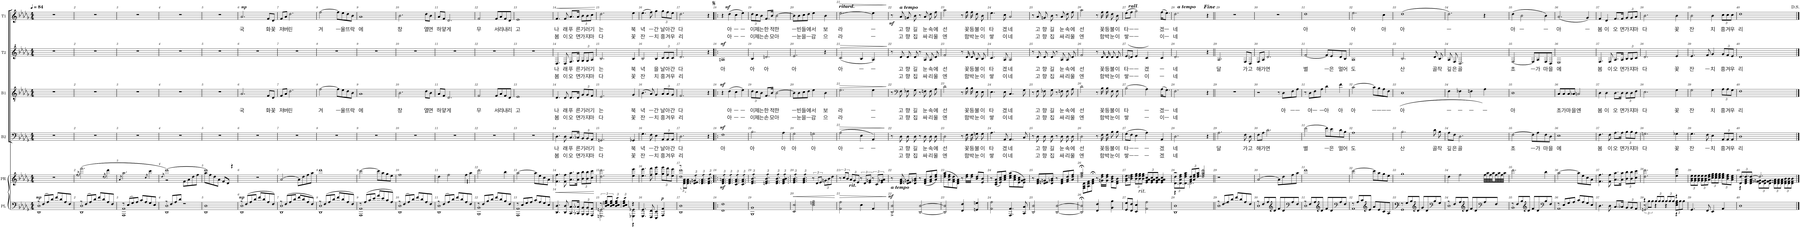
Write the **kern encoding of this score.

**kern	**dynam	**kern	**dynam	**kern	**text	**text	**dynam	**kern	**text	**text	**dynam	**kern	**text	**text	**dynam	**kern	**text	**text	**dynam
*part6	*part6	*part5	*part5	*part4	*part4	*part4	*part4	*part3	*part3	*part3	*part3	*part2	*part2	*part2	*part2	*part1	*part1	*part1	*part1
*staff6	*staff6	*staff5	*staff5	*staff4	*staff4	*staff4	*staff4	*staff3	*staff3	*staff3	*staff3	*staff2	*staff2	*staff2	*staff2	*staff1	*staff1	*staff1	*staff1
*I"PL	*	*I"PR	*	*I"B2	*	*	*	*I"B1	*	*	*	*I"T2	*	*	*	*I"T1	*	*	*
*I'PL	*	*I'PR	*	*I'B2	*	*	*	*I'B1	*	*	*	*I'T2	*	*	*	*I'T1	*	*	*
*clefF4	*	*clefG2	*	*clefF4	*	*	*	*clefGv2	*	*	*	*clefG^2	*	*	*	*clefG2	*	*	*
*k[b-e-a-d-g-]	*	*k[b-e-a-d-g-]	*	*k[b-e-a-d-g-]	*	*	*	*k[b-e-a-d-g-]	*	*	*	*k[b-e-a-d-g-]	*	*	*	*k[b-e-a-d-g-]	*	*	*
*M4/4	*	*M4/4	*	*M4/4	*	*	*	*M4/4	*	*	*	*M4/4	*	*	*	*M4/4	*	*	*
*MM84	*	*MM84	*	*MM84	*	*	*	*MM84	*	*	*	*MM84	*	*	*	*MM84	*	*	*
=1	=1	=1	=1	=1	=1	=1	=1	=1	=1	=1	=1	=1	=1	=1	=1	=1	=1	=1	=1
*^	*	*	*	*	*	*	*	*	*	*	*	*	*	*	*	*	*	*	*
!	!	!LO:DY:a	!	!	!	!	!	!	!	!	!	!	!	!	!	!	!	!	!	!
8r	1DD- 1D-	mp	1r	.	1r	.	.	.	1r	.	.	.	1r	.	.	.	1r	.	.	.
(8F/L	.	.	.	.	.	.	.	.	.	.	.	.	.	.	.	.	.	.	.	.
8A-/)	.	.	.	.	.	.	.	.	.	.	.	.	.	.	.	.	.	.	.	.
8d-/J	.	.	.	.	.	.	.	.	.	.	.	.	.	.	.	.	.	.	.	.
8f/L	.	.	.	.	.	.	.	.	.	.	.	.	.	.	.	.	.	.	.	.
8d-/	.	.	.	.	.	.	.	.	.	.	.	.	.	.	.	.	.	.	.	.
8A-/	.	.	.	.	.	.	.	.	.	.	.	.	.	.	.	.	.	.	.	.
8F/J	.	.	.	.	.	.	.	.	.	.	.	.	.	.	.	.	.	.	.	.
=2	=2	=2	=2	=2	=2	=2	=2	=2	=2	=2	=2	=2	=2	=2	=2	=2	=2	=2	=2	=2
.	.	.	(8qff/	.	.	.	.	.	.	.	.	.	.	.	.	.	.	.	.	.
8r	1DD- 1D-	.	(2.fff\)	.	1r	.	.	.	1r	.	.	.	1r	.	.	.	1r	.	.	.
(8F/L	.	.	.	.	.	.	.	.	.	.	.	.	.	.	.	.	.	.	.	.
8A-/)	.	.	.	.	.	.	.	.	.	.	.	.	.	.	.	.	.	.	.	.
8d-/J	.	.	.	.	.	.	.	.	.	.	.	.	.	.	.	.	.	.	.	.
8f/L	.	.	.	.	.	.	.	.	.	.	.	.	.	.	.	.	.	.	.	.
8d-/	.	.	.	.	.	.	.	.	.	.	.	.	.	.	.	.	.	.	.	.
.	.	.	(8qdd-/	.	.	.	.	.	.	.	.	.	.	.	.	.	.	.	.	.
8A-/	.	.	4ddd-\)	.	.	.	.	.	.	.	.	.	.	.	.	.	.	.	.	.
8F/J	.	.	.	.	.	.	.	.	.	.	.	.	.	.	.	.	.	.	.	.
=3	=3	=3	=3	=3	=3	=3	=3	=3	=3	=3	=3	=3	=3	=3	=3	=3	=3	=3	=3	=3
.	.	.	8qa-/	.	.	.	.	.	.	.	.	.	.	.	.	.	.	.	.	.
8r	1AAA- 1AA-	.	2.aa-\	.	1r	.	.	.	1r	.	.	.	1r	.	.	.	1r	.	.	.
(8E-/L	.	.	.	.	.	.	.	.	.	.	.	.	.	.	.	.	.	.	.	.
8G-/)	.	.	.	.	.	.	.	.	.	.	.	.	.	.	.	.	.	.	.	.
8A-/J	.	.	.	.	.	.	.	.	.	.	.	.	.	.	.	.	.	.	.	.
8c/L	.	.	.	.	.	.	.	.	.	.	.	.	.	.	.	.	.	.	.	.
8A-/	.	.	.	.	.	.	.	.	.	.	.	.	.	.	.	.	.	.	.	.
.	.	.	8qcc/	.	.	.	.	.	.	.	.	.	.	.	.	.	.	.	.	.
8G-/	.	.	4ccc\	.	.	.	.	.	.	.	.	.	.	.	.	.	.	.	.	.
8E-/J	.	.	.	.	.	.	.	.	.	.	.	.	.	.	.	.	.	.	.	.
=4	=4	=4	=4	=4	=4	=4	=4	=4	=4	=4	=4	=4	=4	=4	=4	=4	=4	=4	=4	=4
.	.	.	8qdd-/	.	.	.	.	.	.	.	.	.	.	.	.	.	.	.	.	.
*	*	*	*^	*	*	*	*	*	*	*	*	*	*	*	*	*	*	*	*	*
8r	1DD- 1D-	.	[>1ddd-)	2r	.	1r	.	.	.	1r	.	.	.	1r	.	.	.	1r	.	.	.
8F/L	.	.	.	.	.	.	.	.	.	.	.	.	.	.	.	.	.	.	.	.	.
8A-/	.	.	.	.	.	.	.	.	.	.	.	.	.	.	.	.	.	.	.	.	.
8d-/J	.	.	.	.	.	.	.	.	.	.	.	.	.	.	.	.	.	.	.	.	.
2r	.	.	.	8f\L	.	.	.	.	.	.	.	.	.	.	.	.	.	.	.	.	.
.	.	.	.	8a-\	.	.	.	.	.	.	.	.	.	.	.	.	.	.	.	.	.
.	.	.	.	8dd-\	.	.	.	.	.	.	.	.	.	.	.	.	.	.	.	.	.
.	.	.	.	8ff\J	.	.	.	.	.	.	.	.	.	.	.	.	.	.	.	.	.
*v	*v	*	*	*	*	*	*	*	*	*	*	*	*	*	*	*	*	*	*	*	*
=5	=5	=5	=5	=5	=5	=5	=5	=5	=5	=5	=5	=5	=5	=5	=5	=5	=5	=5	=5	=5
1DD- 1D-	.	8aa-\L	1ddd-]	.	1r	.	.	.	1r	.	.	.	1r	.	.	.	1r	.	.	.
.	.	8ff\	.	.	.	.	.	.	.	.	.	.	.	.	.	.	.	.	.	.
.	.	8dd-\	.	.	.	.	.	.	.	.	.	.	.	.	.	.	.	.	.	.
.	.	8a-\J	.	.	.	.	.	.	.	.	.	.	.	.	.	.	.	.	.	.
.	.	8f/L	.	.	.	.	.	.	.	.	.	.	.	.	.	.	.	.	.	.
.	.	8d-/J	.	.	.	.	.	.	.	.	.	.	.	.	.	.	.	.	.	.
.	.	4r	.	.	.	.	.	.	.	.	.	.	.	.	.	.	.	.	.	.
*	*	*v	*v	*	*	*	*	*	*	*	*	*	*	*	*	*	*	*	*	*
=6	=6	=6	=6	=6	=6	=6	=6	=6	=6	=6	=6	=6	=6	=6	=6	=6	=6	=6	=6
*^	*	*	*	*	*	*	*	*	*	*	*	*	*	*	*	*	*	*	*
!	!	!LO:DY:a	!	!	!	!	!	!	!	!LO:LY:b	!	!	!	!	!	!	!	!LO:LY:b	!	!LO:DY:a
8r	1DD- 1D-	mp	1r	.	1r	.	.	.	2.A-/	국	.	.	1r	.	.	.	2.a-/	국	.	mp
(8F/L	.	.	.	.	.	.	.	.	.	.	.	.	.	.	.	.	.	.	.	.
8A-/	.	.	.	.	.	.	.	.	.	.	.	.	.	.	.	.	.	.	.	.
8d-/J	.	.	.	.	.	.	.	.	.	.	.	.	.	.	.	.	.	.	.	.
8f/L	.	.	.	.	.	.	.	.	.	.	.	.	.	.	.	.	.	.	.	.
8d-/	.	.	.	.	.	.	.	.	.	.	.	.	.	.	.	.	.	.	.	.
!	!	!	!	!	!	!	!	!	!	!LO:LY:b	!	!	!	!	!	!	!	!LO:LY:b	!	!
8A-/	.	.	.	.	.	.	.	.	8F/L	화	.	.	.	.	.	.	8f/L	화	.	.
!	!	!	!	!	!	!	!	!	!	!LO:LY:b	!	!	!	!	!	!	!	!LO:LY:b	!	!
8F/J)	.	.	.	.	.	.	.	.	8D-/J	꽃	.	.	.	.	.	.	8d-/J	꽃	.	.
=7	=7	=7	=7	=7	=7	=7	=7	=7	=7	=7	=7	=7	=7	=7	=7	=7	=7	=7	=7	=7
!	!	!	!	!	!	!	!	!	!	!LO:LY:b	!	!	!	!	!	!	!	!LO:LY:b	!	!
8r	1DD- 1D-	.	[2a-/	.	1r	.	.	.	8F/L	저	.	.	1r	.	.	.	8f/L	저	.	.
!	!	!	!	!	!	!	!	!	!	!LO:LY:b	!	!	!	!	!	!	!	!LO:LY:b	!	!
(8F/L	.	.	.	.	.	.	.	.	8A-/J	버	.	.	.	.	.	.	8a-/J	버	.	.
!	!	!	!	!	!	!	!	!	!	!LO:LY:b	!	!	!	!	!	!	!	!LO:LY:b	!	!
8A-/	.	.	.	.	.	.	.	.	2.d-\	린	.	.	.	.	.	.	2.dd-\	린	.	.
8d-/J	.	.	.	.	.	.	.	.	.	.	.	.	.	.	.	.	.	.	.	.
8f/L	.	.	8a-\L]	.	.	.	.	.	.	.	.	.	.	.	.	.	.	.	.	.
8d-/	.	.	8dd-\	.	.	.	.	.	.	.	.	.	.	.	.	.	.	.	.	.
8A-/	.	.	8ff\	.	.	.	.	.	.	.	.	.	.	.	.	.	.	.	.	.
8F/J)	.	.	8aa-\J	.	.	.	.	.	.	.	.	.	.	.	.	.	.	.	.	.
=8	=8	=8	=8	=8	=8	=8	=8	=8	=8	=8	=8	=8	=8	=8	=8	=8	=8	=8	=8	=8
!	!	!	!	!	!	!	!	!	!	!LO:LY:b	!	!	!	!	!	!	!	!LO:LY:b	!	!
8r	1DD- 1D-	.	1ddd-	.	1r	.	.	.	[2f\	겨	.	.	1r	.	.	.	[2ff\	겨	.	.
(8F/L	.	.	.	.	.	.	.	.	.	.	.	.	.	.	.	.	.	.	.	.
8A-/	.	.	.	.	.	.	.	.	.	.	.	.	.	.	.	.	.	.	.	.
8d-/J	.	.	.	.	.	.	.	.	.	.	.	.	.	.	.	.	.	.	.	.
!	!	!	!	!	!	!	!	!	!	!LO:LY:b	!	!	!	!	!	!	!	!LO:LY:b	!	!
8f/L	.	.	.	.	.	.	.	.	8f\L]	ㅡ	.	.	.	.	.	.	8ff\L]	ㅡ	.	.
!	!	!	!	!	!	!	!	!	!	!LO:LY:b	!	!	!	!	!	!	!	!LO:LY:b	!	!
8d-/	.	.	.	.	.	.	.	.	8e-\	울	.	.	.	.	.	.	8ee-\	울	.	.
!	!	!	!	!	!	!	!	!	!	!LO:LY:b	!	!	!	!	!	!	!	!LO:LY:b	!	!
8A-/	.	.	.	.	.	.	.	.	8d-\	뜨	.	.	.	.	.	.	8dd-\	뜨	.	.
!	!	!	!	!	!	!	!	!	!	!LO:LY:b	!	!	!	!	!	!	!	!LO:LY:b	!	!
8F/J)	.	.	.	.	.	.	.	.	8B-\J	락	.	.	.	.	.	.	8b-\J	락	.	.
=9	=9	=9	=9	=9	=9	=9	=9	=9	=9	=9	=9	=9	=9	=9	=9	=9	=9	=9	=9	=9
!	!	!	!	!	!	!	!	!	!	!LO:LY:b	!	!	!	!	!	!	!	!LO:LY:b	!	!
8r	1AAA- 1AA-	.	[2ccc\	.	1r	.	.	.	1A-	에	.	.	1r	.	.	.	1a-	에	.	.
(8A-/L	.	.	.	.	.	.	.	.	.	.	.	.	.	.	.	.	.	.	.	.
8c/	.	.	.	.	.	.	.	.	.	.	.	.	.	.	.	.	.	.	.	.
8e-/J	.	.	.	.	.	.	.	.	.	.	.	.	.	.	.	.	.	.	.	.
8a-/L	.	.	8ccc\L]	.	.	.	.	.	.	.	.	.	.	.	.	.	.	.	.	.
8e-/	.	.	8aa-\	.	.	.	.	.	.	.	.	.	.	.	.	.	.	.	.	.
8c/	.	.	8gg-\	.	.	.	.	.	.	.	.	.	.	.	.	.	.	.	.	.
8A-/J)	.	.	8ee-\J	.	.	.	.	.	.	.	.	.	.	.	.	.	.	.	.	.
=10	=10	=10	=10	=10	=10	=10	=10	=10	=10	=10	=10	=10	=10	=10	=10	=10	=10	=10	=10	=10
!	!	!	!	!	!	!	!	!	!	!LO:LY:b	!	!	!	!	!	!	!	!LO:LY:b	!	!
8r	1DD- 1D-	.	1ff	.	1r	.	.	.	2.B-\	창	.	.	1r	.	.	.	2.b-\	창	.	.
(8F/L	.	.	.	.	.	.	.	.	.	.	.	.	.	.	.	.	.	.	.	.
8A-/)	.	.	.	.	.	.	.	.	.	.	.	.	.	.	.	.	.	.	.	.
8d-/J	.	.	.	.	.	.	.	.	.	.	.	.	.	.	.	.	.	.	.	.
8f/L	.	.	.	.	.	.	.	.	.	.	.	.	.	.	.	.	.	.	.	.
8d-/	.	.	.	.	.	.	.	.	.	.	.	.	.	.	.	.	.	.	.	.
!	!	!	!	!	!	!	!	!	!	!LO:LY:b	!	!	!	!	!	!	!	!LO:LY:b	!	!
8A-/	.	.	.	.	.	.	.	.	8d-\L	열	.	.	.	.	.	.	8dd-\L	열	.	.
!	!	!	!	!	!	!	!	!	!	!LO:LY:b	!	!	!	!	!	!	!	!LO:LY:b	!	!
8F/J	.	.	.	.	.	.	.	.	8B-\J	면	.	.	.	.	.	.	8b-\J	면	.	.
=11	=11	=11	=11	=11	=11	=11	=11	=11	=11	=11	=11	=11	=11	=11	=11	=11	=11	=11	=11	=11
!	!	!	!	!	!	!	!	!	!	!LO:LY:b	!	!	!	!	!	!	!	!LO:LY:b	!	!
8r	1DD- 1D-	.	4dd-\	.	1r	.	.	.	8A-/L	하	.	.	1r	.	.	.	8a-/L	하	.	.
!	!	!	!	!	!	!	!	!	!	!LO:LY:b	!	!	!	!	!	!	!	!LO:LY:b	!	!
(8F/L	.	.	.	.	.	.	.	.	8F/J	얗	.	.	.	.	.	.	8f/J	얗	.	.
!	!	!	!	!	!	!	!	!	!	!LO:LY:b	!	!	!	!	!	!	!	!LO:LY:b	!	!
8A-/)	.	.	2ff\	.	.	.	.	.	2.D-/	게	.	.	.	.	.	.	2.d-/	게	.	.
8d-/J	.	.	.	.	.	.	.	.	.	.	.	.	.	.	.	.	.	.	.	.
8f/L	.	.	.	.	.	.	.	.	.	.	.	.	.	.	.	.	.	.	.	.
8d-/	.	.	.	.	.	.	.	.	.	.	.	.	.	.	.	.	.	.	.	.
*	*	*	*tremolo	*	*	*	*	*	*	*	*	*	*	*	*	*	*	*	*	*
8A-/	.	.	64ff\LLLL	.	.	.	.	.	.	.	.	.	.	.	.	.	.	.	.	.
.	.	.	64aa-\	.	.	.	.	.	.	.	.	.	.	.	.	.	.	.	.	.
.	.	.	64ff\	.	.	.	.	.	.	.	.	.	.	.	.	.	.	.	.	.
.	.	.	64aa-\	.	.	.	.	.	.	.	.	.	.	.	.	.	.	.	.	.
.	.	.	64ff\	.	.	.	.	.	.	.	.	.	.	.	.	.	.	.	.	.
.	.	.	64aa-\	.	.	.	.	.	.	.	.	.	.	.	.	.	.	.	.	.
.	.	.	64ff\	.	.	.	.	.	.	.	.	.	.	.	.	.	.	.	.	.
.	.	.	64aa-\	.	.	.	.	.	.	.	.	.	.	.	.	.	.	.	.	.
8F/J	.	.	64ff\	.	.	.	.	.	.	.	.	.	.	.	.	.	.	.	.	.
.	.	.	64aa-\	.	.	.	.	.	.	.	.	.	.	.	.	.	.	.	.	.
.	.	.	64ff\	.	.	.	.	.	.	.	.	.	.	.	.	.	.	.	.	.
.	.	.	64aa-\	.	.	.	.	.	.	.	.	.	.	.	.	.	.	.	.	.
.	.	.	64ff\	.	.	.	.	.	.	.	.	.	.	.	.	.	.	.	.	.
.	.	.	64aa-\	.	.	.	.	.	.	.	.	.	.	.	.	.	.	.	.	.
.	.	.	64ff\	.	.	.	.	.	.	.	.	.	.	.	.	.	.	.	.	.
.	.	.	64aa-\JJJJ	.	.	.	.	.	.	.	.	.	.	.	.	.	.	.	.	.
*	*	*	*Xtremolo	*	*	*	*	*	*	*	*	*	*	*	*	*	*	*	*	*
=12	=12	=12	=12	=12	=12	=12	=12	=12	=12	=12	=12	=12	=12	=12	=12	=12	=12	=12	=12	=12
!	!	!	!	!	!	!	!	!	!	!LO:LY:b	!	!	!	!	!	!	!	!LO:LY:b	!	!
8r	1BBB- 1BB-	.	2.ddd-\	.	1r	.	.	.	2F/	무	.	.	1r	.	.	.	2f/	무	.	.
.	.	.	.	.	.	.	.	.	.	.	.	.	.	.	.	.	.	.	.	.
.	.	.	.	.	.	.	.	.	.	.	.	.	.	.	.	.	.	.	.	.
.	.	.	.	.	.	.	.	.	.	.	.	.	.	.	.	.	.	.	.	.
.	.	.	.	.	.	.	.	.	.	.	.	.	.	.	.	.	.	.	.	.
.	.	.	.	.	.	.	.	.	.	.	.	.	.	.	.	.	.	.	.	.
.	.	.	.	.	.	.	.	.	.	.	.	.	.	.	.	.	.	.	.	.
.	.	.	.	.	.	.	.	.	.	.	.	.	.	.	.	.	.	.	.	.
8F/L	.	.	.	.	.	.	.	.	.	.	.	.	.	.	.	.	.	.	.	.
8B-/	.	.	.	.	.	.	.	.	.	.	.	.	.	.	.	.	.	.	.	.
8d-/J	.	.	.	.	.	.	.	.	.	.	.	.	.	.	.	.	.	.	.	.
!	!	!	!	!	!	!	!	!	!	!LO:LY:b	!	!	!	!	!	!	!	!LO:LY:b	!	!
8f/L	.	.	.	.	.	.	.	.	8F/L	서	.	.	.	.	.	.	8f/L	서	.	.
!	!	!	!	!	!	!	!	!	!	!LO:LY:b	!	!	!	!	!	!	!	!LO:LY:b	!	!
8d-/	.	.	.	.	.	.	.	.	8A-/	리	.	.	.	.	.	.	8a-/	리	.	.
!	!	!	!	!	!	!	!	!	!	!LO:LY:b	!	!	!	!	!	!	!	!LO:LY:b	!	!
8B-/	.	.	4bb-\	.	.	.	.	.	8F/	내	.	.	.	.	.	.	8f/	내	.	.
!	!	!	!	!	!	!	!	!	!	!LO:LY:b	!	!	!	!	!	!	!	!LO:LY:b	!	!
8F/J	.	.	.	.	.	.	.	.	8D-/J	리	.	.	.	.	.	.	8d-/J	리	.	.
=13	=13	=13	=13	=13	=13	=13	=13	=13	=13	=13	=13	=13	=13	=13	=13	=13	=13	=13	=13	=13
!	!	!	!	!	!	!	!	!	!	!LO:LY:b	!	!	!	!	!	!	!	!LO:LY:b	!	!
8r	1AAA- 1AA-	.	[2aa-\	.	1r	.	.	.	1E-	고	.	.	1r	.	.	.	1e-	고	.	.
8E-/L	.	.	.	.	.	.	.	.	.	.	.	.	.	.	.	.	.	.	.	.
8G-/	.	.	.	.	.	.	.	.	.	.	.	.	.	.	.	.	.	.	.	.
8A-/J	.	.	.	.	.	.	.	.	.	.	.	.	.	.	.	.	.	.	.	.
8c/L	.	.	8aa-\L]	.	.	.	.	.	.	.	.	.	.	.	.	.	.	.	.	.
8A-/	.	.	8ee-\	.	.	.	.	.	.	.	.	.	.	.	.	.	.	.	.	.
8G-/	.	.	8cc\	.	.	.	.	.	.	.	.	.	.	.	.	.	.	.	.	.
8E-/J	.	.	8a-\J	.	.	.	.	.	.	.	.	.	.	.	.	.	.	.	.	.
*v	*v	*	*	*	*	*	*	*	*	*	*	*	*	*	*	*	*	*	*	*
=14	=14	=14	=14	=14	=14	=14	=14	=14	=14	=14	=14	=14	=14	=14	=14	=14	=14	=14	=14
!	!LO:HP:b	!	!	!	!LO:LY:b	!LO:LY:b	!	!	!LO:LY:b	!LO:LY:b	!	!	!LO:LY:b	!LO:LY:b	!	!	!LO:LY:b	!LO:LY:b	!LO:HP:b
4.DD-/ 4.D-/	<	4.f\ 4.ff\	.	4.D-\	나	봄	.	4.D-/	나	봄	.	4.d-/	나	봄	.	4.f/	나	봄	<
!	!	!	!	!	!LO:LY:b	!LO:LY:b	!	!	!LO:LY:b	!LO:LY:b	!	!	!LO:LY:b	!LO:LY:b	!	!	!LO:LY:b	!LO:LY:b	!
8DD-/ 8D-/	.	8f\ 8ff\	.	8D-\	래	이	.	8D-/	래	이	.	8d-/	래	이	.	8f/	래	이	.
!	!	!	!	!	!LO:LY:b	!LO:LY:b	!	!	!LO:LY:b	!LO:LY:b	!	!	!LO:LY:b	!LO:LY:b	!	!	!LO:LY:b	!LO:LY:b	!
8.CC/ 8.C/L	.	8.a-\ 8.aa-\L	.	8.C/L	푸	오	.	8.D-/L	푸	오	.	8.f/L	푸	오	.	8.a-/L	푸	오	.
!	!	!	!	!	!LO:LY:b	!LO:LY:b	!	!	!LO:LY:b	!LO:LY:b	!	!	!LO:LY:b	!LO:LY:b	!	!	!LO:LY:b	!LO:LY:b	!
16CC-X/ 16C-X/Jk	.	16a-\ 16aa-\Jk	.	16C-X/Jk	른	면	.	16D-/Jk	른	면	.	16g-/Jk	른	면	.	16a-/Jk	른	면	.
*Xbrackettup	*	*Xbrackettup	*	*Xbrackettup	*	*	*	*	*	*	*	*	*	*	*	*	*	*	*
!	!	!	!	!	!LO:LY:b	!LO:LY:b	!	!	!	!	!	!	!	!	!	!	!	!	!
*	*	*	*	*	*	*	*	*Xbrackettup	*	*	*	*	*	*	*	*	*	*	*
!	!	!	!	!	!	!	!	!	!LO:LY:b	!LO:LY:b	!	!	!	!	!	!	!	!	!
*	*	*	*	*	*	*	*	*	*	*	*	*Xbrackettup	*	*	*	*	*	*	*
!	!	!	!	!	!	!	!	!	!	!	!	!	!LO:LY:b	!LO:LY:b	!	!	!	!	!
*	*	*	*	*	*	*	*	*	*	*	*	*	*	*	*	*Xbrackettup	*	*	*
!	!	!	!	!	!	!	!	!	!	!	!	!	!	!	!	!	!LO:LY:b	!LO:LY:b	!
12BBB-/ 12BB-/L	.	12b-\ 12bb-\L	.	12BB-/L	기	가	.	12G-/L	기	가	.	12g-/L	기	가	.	12b-\L	기	가	.
!	!	!	!	!	!LO:LY:b	!LO:LY:b	!	!	!LO:LY:b	!LO:LY:b	!	!	!LO:LY:b	!LO:LY:b	!	!	!LO:LY:b	!LO:LY:b	!
12BBB-/ 12BB-/	.	12b-\ 12bb-\	.	12BB-/	러	지	.	12G-/	러	지	.	12g-/	러	지	.	12b-\	러	지	.
!	!	!	!	!	!LO:LY:b	!LO:LY:b	!	!	!LO:LY:b	!LO:LY:b	!	!	!LO:LY:b	!LO:LY:b	!	!	!LO:LY:b	!LO:LY:b	!
12AAA-/ 12AA-/J	.	12cc\ 12ccc\J	.	12AA-/J	기	마	.	12F/J	기	마	.	12a-/J	기	마	.	12cc\J	기	마	.
.	[	.	.	.	.	.	.	.	.	.	.	.	.	.	.	.	.	.	[
=15	=15	=15	=15	=15	=15	=15	=15	=15	=15	=15	=15	=15	=15	=15	=15	=15	=15	=15	=15
*brackettup	*	*	*	*	*	*	*	*	*	*	*	*	*	*	*	*	*	*	*
*^	*	*	*	*	*	*	*	*	*	*	*	*	*	*	*	*	*	*	*
*	*^	*	*	*	*	*	*	*	*	*	*	*	*	*	*	*	*	*	*	*
!	!	!	!	!	!	!	!LO:LY:b	!LO:LY:b	!	!	!LO:LY:b	!LO:LY:b	!	!	!LO:LY:b	!LO:LY:b	!	!	!LO:LY:b	!LO:LY:b	!
12r	2.GGGn\ 2.GGn\	2.GG/	.	2.dd-\ 2.ddd-\	.	2.GGn/	는	다	.	2.E-/	는	다	.	2.b-/	는	다	.	2.dd-\	는	다	.
12D-/ 12E-/ 12Gn/ 12B-/L	.	.	.	.	.	.	.	.	.	.	.	.	.	.	.	.	.	.	.	.	.
12D-/ 12E-/ 12G/ 12B-/J	.	.	.	.	.	.	.	.	.	.	.	.	.	.	.	.	.	.	.	.	.
*tremolo	*	*	*	*	*	*	*	*	*	*	*	*	*	*	*	*	*	*	*	*	*
12D-/ 12E-/ 12G/ 12B-/L	.	.	.	.	.	.	.	.	.	.	.	.	.	.	.	.	.	.	.	.	.
12D-/ 12E-/ 12G/ 12B-/	.	.	.	.	.	.	.	.	.	.	.	.	.	.	.	.	.	.	.	.	.
12D-/ 12E-/ 12G/ 12B-/J	.	.	.	.	.	.	.	.	.	.	.	.	.	.	.	.	.	.	.	.	.
12D-/ 12E-/ 12G/ 12B-/L	.	.	.	.	.	.	.	.	.	.	.	.	.	.	.	.	.	.	.	.	.
12D-/ 12E-/ 12G/ 12B-/	.	.	.	.	.	.	.	.	.	.	.	.	.	.	.	.	.	.	.	.	.
12D-/ 12E-/ 12G/ 12B-/J	.	.	.	.	.	.	.	.	.	.	.	.	.	.	.	.	.	.	.	.	.
*Xtremolo	*	*	*	*	*	*	*	*	*	*	*	*	*	*	*	*	*	*	*	*	*
!	!	!	!	!	!	!	!LO:LY:b	!LO:LY:b	!	!	!LO:LY:b	!LO:LY:b	!	!	!LO:LY:b	!LO:LY:b	!	!	!LO:LY:b	!LO:LY:b	!
4r	4GGG-X\ 4GG-X\	4r	.	4ee-\ 4eee-\	.	4GG-X/	북	꽃	.	4G-/	북	꽃	.	4b-/	북	꽃	.	4ee-\	북	꽃	.
=16	=16	=16	=16	=16	=16	=16	=16	=16	=16	=16	=16	=16	=16	=16	=16	=16	=16	=16	=16	=16	=16
!	!	!	!	!	!	!	!LO:LY:b	!LO:LY:b	!	!	!LO:LY:b	!LO:LY:b	!	!	!LO:LY:b	!LO:LY:b	!	!	!LO:LY:b	!LO:LY:b	!
*v	*v	*v	*	*	*	*	*	*	*	*	*	*	*	*	*	*	*	*	*	*	*
4.GGG-/ 4.GG-/	.	4.ee-\ 4.eee-\	.	4.G-\	녁	잔	.	(4.B-\	녁	잔	.	2b-/	녁	잔	.	(4.ee-\	녁	잔	.
!	!	!	!	!	!LO:LY:b	!LO:LY:b	!	!	!LO:LY:b	!LO:LY:b	!	!	!	!	!	!	!LO:LY:b	!LO:LY:b	!
8FFF/ 8FF/	.	8ff\ 8fff\	.	8F\	ㅡ	ㅡ	.	8A-/)	ㅡ	ㅡ	.	.	.	.	.	8ff\)	ㅡ	ㅡ	.
!	!	!	!	!	!LO:LY:b	!LO:LY:b	!	!	!LO:LY:b	!LO:LY:b	!	!	!LO:LY:b	!LO:LY:b	!	!	!LO:LY:b	!LO:LY:b	!
4EEE-/ 4EE-/	.	4gg-\ 4ggg-\	.	4E-\	간	치	.	4G-/	간	치	.	4b-/	을	치	.	4gg-\	간	치	.
!	!LO:DY:a	!	!	!	!LO:LY:b	!LO:LY:b	!	!	!LO:LY:b	!LO:LY:b	!	!	!LO:LY:b	!LO:LY:b	!	!	!LO:LY:b	!LO:LY:b	!
4AAA-/ 4AA-/	p	12gg-\ 12ggg-\L	.	12AA-/L	날	흥	.	12A-/L	날	흥	.	12cc/L	날	흥	.	12gg-\L	날	흥	.
!	!	!	!	!	!LO:LY:b	!LO:LY:b	!	!	!LO:LY:b	!LO:LY:b	!	!	!LO:LY:b	!LO:LY:b	!	!	!LO:LY:b	!LO:LY:b	!
.	.	12ff\ 12fff\	.	12AA-/	아	겨	.	12A-/	아	겨	.	12cc/	아	겨	.	12ff\	아	겨	.
!	!	!	!	!	!LO:LY:b	!LO:LY:b	!	!	!LO:LY:b	!LO:LY:b	!	!	!LO:LY:b	!LO:LY:b	!	!	!LO:LY:b	!LO:LY:b	!
.	.	12ee-\ 12eee-\J	.	12AA-/J	간	우	.	12G-/J	간	우	.	12cc/J	간	우	.	12ee-\J	간	우	.
=17	=17	=17	=17	=17	=17	=17	=17	=17	=17	=17	=17	=17	=17	=17	=17	=17	=17	=17	=17
*	*	*brackettup	*	*	*	*	*	*	*	*	*	*	*	*	*	*	*	*	*
*	*	*^	*	*	*	*	*	*	*	*	*	*	*	*	*	*	*	*	*
!	!	!	!	!	!	!LO:LY:b	!LO:LY:b	!	!	!LO:LY:b	!LO:LY:b	!	!	!LO:LY:b	!LO:LY:b	!	!	!LO:LY:b	!LO:LY:b	!
1DD- 1D-	.	12r	1dd- 1ddd-	.	2.D-\	다	리	.	2.F/	다	리	.	2.dd-/	다	리	.	2.dd-\	다	리	.
.	.	12d-\ 12f\ 12a-\L	.	.	.	.	.	.	.	.	.	.	.	.	.	.	.	.	.	.
.	.	12d-\ 12f\ 12a-\J	.	.	.	.	.	.	.	.	.	.	.	.	.	.	.	.	.	.
*	*	*tremolo	*	*	*	*	*	*	*	*	*	*	*	*	*	*	*	*	*	*
.	.	12d-/ 12en/ 12gn/L	.	.	.	.	.	.	.	.	.	.	.	.	.	.	.	.	.	.
.	.	12d-/ 12en/ 12gn/	.	.	.	.	.	.	.	.	.	.	.	.	.	.	.	.	.	.
.	.	12d-/ 12en/ 12gn/J	.	.	.	.	.	.	.	.	.	.	.	.	.	.	.	.	.	.
.	.	12d-/ 12f/ 12a-/L	.	.	.	.	.	.	.	.	.	.	.	.	.	.	.	.	.	.
.	.	12d-/ 12f/ 12a-/	.	.	.	.	.	.	.	.	.	.	.	.	.	.	.	.	.	.
.	.	12d-/ 12f/ 12a-/J	.	.	.	.	.	.	.	.	.	.	.	.	.	.	.	.	.	.
.	.	12d-/ 12f/ 12b-/L	.	.	4r	.	.	.	4r	.	.	.	4r	.	.	.	4r	.	.	.
.	.	12d-/ 12f/ 12b-/	.	.	.	.	.	.	.	.	.	.	.	.	.	.	.	.	.	.
.	.	12d-/ 12f/ 12b-/J	.	.	.	.	.	.	.	.	.	.	.	.	.	.	.	.	.	.
*	*	*v	*v	*	*	*	*	*	*	*	*	*	*	*	*	*	*	*	*	*
=18!|:	=18!|:	=18!|:	=18!|:	=18!|:	=18!|:	=18!|:	=18!|:	=18!|:	=18!|:	=18!|:	=18!|:	=18!|:	=18!|:	=18!|:	=18!|:	=18!|:	=18!|:	=18!|:	=18!|:
!	!	!	!LO:DY:b	!	!LO:LY:b	!	!LO:DY:a	!	!	!	!LO:DY:a	!	!LO:LY:b	!	!LO:DY:a	!	!	!	!LO:DY:a
1FF 1F	.	12d-/ 12f/ 12an/L	mf	1F	아	.	mf	4r	.	.	mf	1an	아	.	mf	4r	.	.	mf
.	.	12d-/ 12f/ 12an/	.	.	.	.	.	.	.	.	.	.	.	.	.	.	.	.	.
.	.	12d-/ 12f/ 12an/J	.	.	.	.	.	.	.	.	.	.	.	.	.	.	.	.	.
!	!	!	!	!	!	!	!	!	!LO:LY:b	!LO:LY:b	!	!	!	!	!	!	!LO:LY:b	!LO:LY:b	!
.	.	12d-/ 12f/ 12a/L	.	.	.	.	.	(4d-\	아	아	.	.	.	.	.	(4dd-\	아	아	.
.	.	12d-/ 12f/ 12a/	.	.	.	.	.	.	.	.	.	.	.	.	.	.	.	.	.
.	.	12d-/ 12f/ 12a/J	.	.	.	.	.	.	.	.	.	.	.	.	.	.	.	.	.
!	!	!	!	!	!	!	!	!	!LO:LY:b	!LO:LY:b	!	!	!	!	!	!	!LO:LY:b	!LO:LY:b	!
.	.	12c/ 12f/ 12a/L	.	.	.	.	.	4c\	ㅡ	ㅡ	.	.	.	.	.	4cc\	ㅡ	ㅡ	.
.	.	12c/ 12f/ 12a/	.	.	.	.	.	.	.	.	.	.	.	.	.	.	.	.	.
.	.	12c/ 12f/ 12a/J	.	.	.	.	.	.	.	.	.	.	.	.	.	.	.	.	.
!	!	!	!	!	!	!	!	!	!LO:LY:b	!LO:LY:b	!	!	!	!	!	!	!LO:LY:b	!LO:LY:b	!
.	.	12c/ 12f/ 12a/L	.	.	.	.	.	4e-\)	ㅡ	ㅡ	.	.	.	.	.	4ee-\)	ㅡ	ㅡ	.
.	.	12c/ 12f/ 12a/	.	.	.	.	.	.	.	.	.	.	.	.	.	.	.	.	.
.	.	12c/ 12f/ 12a/J	.	.	.	.	.	.	.	.	.	.	.	.	.	.	.	.	.
=19	=19	=19	=19	=19	=19	=19	=19	=19	=19	=19	=19	=19	=19	=19	=19	=19	=19	=19	=19
!	!	!	!	!	!LO:LY:b	!	!	!	!LO:LY:b	!LO:LY:b	!	!	!LO:LY:b	!	!	!	!LO:LY:b	!LO:LY:b	!
1BBB- 1BB-	.	12d-/ 12f/ 12b-/L	.	2.B-\	아	.	.	12d-\L	이	이	.	4b-/	아	.	.	12dd-\L	이	이	.
!	!	!	!	!	!	!	!	!	!LO:LY:b	!LO:LY:b	!	!	!	!	!	!	!LO:LY:b	!LO:LY:b	!
.	.	12d-/ 12f/ 12b-/	.	.	.	.	.	12c\	제	제	.	.	.	.	.	12cc\	제	제	.
!	!	!	!	!	!	!	!	!	!LO:LY:b	!LO:LY:b	!	!	!	!	!	!	!LO:LY:b	!LO:LY:b	!
.	.	12d-/ 12f/ 12b-/J	.	.	.	.	.	12B-\J	는	는	.	.	.	.	.	12b-\J	는	는	.
!	!	!	!	!	!	!	!	!	!LO:LY:b	!LO:LY:b	!	!	!LO:LY:b	!	!	!	!LO:LY:b	!LO:LY:b	!
.	.	12dn/ 12f/ 12b-/L	.	.	.	.	.	8.F/L	한	손	.	2.ddn/	아	.	.	8.f/L	한	손	.
.	.	12dn/ 12f/ 12b-/	.	.	.	.	.	.	.	.	.	.	.	.	.	.	.	.	.
.	.	12dn/ 12f/ 12b-/J	.	.	.	.	.	.	.	.	.	.	.	.	.	.	.	.	.
!	!	!	!	!	!	!	!	!	!LO:LY:b	!LO:LY:b	!	!	!	!	!	!	!LO:LY:b	!LO:LY:b	!
.	.	.	.	.	.	.	.	16B-/Jk	적	모	.	.	.	.	.	16b-/Jk	적	모	.
!	!	!	!	!	!	!	!	!	!LO:LY:b	!LO:LY:b	!	!	!	!	!	!	!LO:LY:b	!LO:LY:b	!
.	.	12d/ 12f/ 12b-/L	.	.	.	.	.	[2B-\	한	아	.	.	.	.	.	[2b-\	한	아	.
.	.	12d/ 12f/ 12b-/	.	.	.	.	.	.	.	.	.	.	.	.	.	.	.	.	.
.	.	12d/ 12f/ 12b-/J	.	.	.	.	.	.	.	.	.	.	.	.	.	.	.	.	.
!	!	!	!	!	!LO:LY:b	!	!	!	!	!	!	!	!	!	!	!	!	!	!
.	.	12d/ 12f/ 12a-/ 12b-/L	.	4A-\	아	.	.	.	.	.	.	.	.	.	.	.	.	.	.
.	.	12d/ 12f/ 12a-/ 12b-/	.	.	.	.	.	.	.	.	.	.	.	.	.	.	.	.	.
.	.	12d/ 12f/ 12a-/ 12b-/J	.	.	.	.	.	.	.	.	.	.	.	.	.	.	.	.	.
=20	=20	=20	=20	=20	=20	=20	=20	=20	=20	=20	=20	=20	=20	=20	=20	=20	=20	=20	=20
!	!LO:HP:b	!	!	!	!LO:LY:b	!	!	!	!LO:LY:b	!LO:LY:b	!	!	!LO:LY:b	!	!	!	!LO:LY:b	!LO:LY:b	!
2EE-/ 2E-/	<	12e-/ 12g-/ 12b-/L	.	2G-\	아	.	.	8B-\L]	ㅡ	ㅡ	.	2.ee-/	아	.	.	8b-\L]	ㅡ	ㅡ	.
.	.	12e-/ 12g-/ 12b-/	.	.	.	.	.	.	.	.	.	.	.	.	.	.	.	.	.
!	!	!	!	!	!	!	!	!	!LO:LY:b	!LO:LY:b	!	!	!	!	!	!	!LO:LY:b	!LO:LY:b	!
.	.	.	.	.	.	.	.	8B-\	빈	눈	.	.	.	.	.	8b-\	빈	눈	.
.	.	12e-/ 12g-/ 12b-/J	.	.	.	.	.	.	.	.	.	.	.	.	.	.	.	.	.
!	!	!	!	!	!	!	!	!	!LO:LY:b	!LO:LY:b	!	!	!	!	!	!	!LO:LY:b	!LO:LY:b	!
.	.	12e-/ 12g-/ 12b-/L	.	.	.	.	.	8c\	들	을	.	.	.	.	.	8cc\	들	을	.
.	.	12e-/ 12g-/ 12b-/	.	.	.	.	.	.	.	.	.	.	.	.	.	.	.	.	.
!	!	!	!	!	!	!	!	!	!LO:LY:b	!LO:LY:b	!	!	!	!	!	!	!LO:LY:b	!LO:LY:b	!
.	.	.	.	.	.	.	.	8d-\J	에	ㅡ	.	.	.	.	.	8dd-\J	에	ㅡ	.
.	.	12e-/ 12g-/ 12b-/J	.	.	.	.	.	.	.	.	.	.	.	.	.	.	.	.	.
*	*	*Xtremolo	*	*	*	*	*	*	*	*	*	*	*	*	*	*	*	*	*
!	!	!	!	!	!LO:LY:b	!	!	!	!LO:LY:b	!LO:LY:b	!	!	!	!	!	!	!LO:LY:b	!LO:LY:b	!
2E-\ 2Gn\ 2B-\	.	12r	.	2Gn\	아	.	.	4e-\	서	감	.	.	.	.	.	4ee-\	서	감	.
.	.	12d-/L	.	.	.	.	.	.	.	.	.	.	.	.	.	.	.	.	.
.	.	12e-/J	.	.	.	.	.	.	.	.	.	.	.	.	.	.	.	.	.
*	*	*Xbrackettup	*	*	*	*	*	*	*	*	*	*	*	*	*	*	*	*	*
!	!	!	!	!	!	!	!	!	!LO:LY:b	!LO:LY:b	!	!	!	!	!	!	!LO:LY:b	!LO:LY:b	!
.	.	12gn\L	.	.	.	.	.	4B-\	보	으	.	4r	.	.	.	4b-\	보	으	.
.	.	12b-\	.	.	.	.	.	.	.	.	.	.	.	.	.	.	.	.	.
.	.	12dd-\J	.	.	.	.	.	.	.	.	.	.	.	.	.	.	.	.	.
.	[	.	.	.	.	.	.	.	.	.	.	.	.	.	.	.	.	.	.
=21	=21	=21	=21	=21	=21	=21	=21	=21	=21	=21	=21	=21	=21	=21	=21	=21	=21	=21	=21
!	!LO:HP:b	!	!	!	!	!	!	!	!	!	!	!	!	!	!	!	!	!	!
*	*	*brackettup	*	*	*	*	*	*	*	*	*	*	*	*	*	*	*	*	*
!	!	!	!	!	!	!	!	!	!	!	!	!	!	!	!	!LO:TX:a:Bi:t=ritard.	!	!	!
!	!	!	!	!	!LO:LY:b	!	!LO:HP:b	!	!LO:LY:b	!LO:LY:b	!LO:HP:b	!	!LO:LY:b	!	!LO:HP:b	!	!LO:LY:b	!LO:LY:b	!LO:HP:b
2AA-\ 2A-\	>	12r	.	(2A-\	아	.	>	2.e-\	라	라	>	(2cc/	아	.	>	(2.ee-\	라	라	>
.	.	12cc/L	.	.	.	.	.	.	.	.	.	.	.	.	.	.	.	.	.
.	.	12b-/J	.	.	.	.	.	.	.	.	.	.	.	.	.	.	.	.	.
*	*	*Xbrackettup	*	*	*	*	*	*	*	*	*	*	*	*	*	*	*	*	*
!	!	!LO:TX:b:Bi:t=rit.	!	!	!	!	!	!	!	!	!	!	!	!	!	!	!	!	!
.	.	12a-/L	.	.	.	.	.	.	.	.	.	.	.	.	.	.	.	.	.
.	.	12g-/	.	.	.	.	.	.	.	.	.	.	.	.	.	.	.	.	.
.	.	12e-/J	.	.	.	.	.	.	.	.	.	.	.	.	.	.	.	.	.
*	*	*brackettup	*	*	*	*	*	*	*	*	*	*	*	*	*	*	*	*	*
!	!	!	!	!	!LO:LY:b	!	!	!	!	!	!	!	!LO:LY:b	!	!	!	!	!	!
4E-\	.	12r	.	4E-\	ㅡ	.	.	.	.	.	.	4b-/	ㅡ	.	.	.	.	.	.
.	.	12d-/L	.	.	.	.	.	.	.	.	.	.	.	.	.	.	.	.	.
.	.	12e-/ 12gn/J	.	.	.	.	.	.	.	.	.	.	.	.	.	.	.	.	.
!	!	!	!	!	!LO:LY:b	!	!	!	!LO:LY:b	!LO:LY:b	!	!	!LO:LY:b	!	!	!	!LO:LY:b	!LO:LY:b	!
4AA-/	.	12r	.	4AA-/)	ㅡ	.	.	4e-\	ㅡ	ㅡ	.	4a-/)	ㅡ	.	.	4ee-\)	ㅡ	ㅡ	.
.	.	12c/L	.	.	.	.	.	.	.	.	.	.	.	.	.	.	.	.	.
.	.	12e-/;< 12g-X/;< 12a-/;<J	.	.	.	.	.	.	.	.	.	.	.	.	.	.	.	.	.
.	]	.	.	.	.	.	]	.	.	.	]	.	.	.	]	.	.	.	]
=22	=22	=22	=22	=22	=22	=22	=22	=22	=22	=22	=22	=22	=22	=22	=22	=22	=22	=22	=22
!	!	!LO:TX:b:Bi:t=a tempo	!	!	!	!	!	!	!	!	!	!	!	!	!	!	!	!	!
!	!LO:DY:a	!	!	!	!	!	!	!	!	!	!	!	!	!	!	!	!	!	!LO:DY:b
2DD-/^ 2D-/^	mf	8r	.	8r	.	.	.	8r	.	.	.	8r	.	.	.	8r	.	.	mf
*	*	*	*	*	*	*	*	*clefF4	*	*	*	*	*	*	*	*	*	*	*
!	!	!	!	!	!	!	!	!	!	!	!	!	!	!	!	!LO:TX:a:Bi:t=a tempo	!	!	!
!	!	!	!	!	!LO:LY:b	!LO:LY:b	!	!	!LO:LY:b	!LO:LY:b	!	!	!LO:LY:b	!LO:LY:b	!	!	!LO:LY:b	!LO:LY:b	!
.	.	8d-/ 8f/ 8a-/	.	8D-\	고	고	.	8F\	고	고	.	8dd-/	고	고	.	8a-/	고	고	.
!	!	!	!	!	!LO:LY:b	!LO:LY:b	!	!	!LO:LY:b	!LO:LY:b	!	!	!LO:LY:b	!LO:LY:b	!	!	!LO:LY:b	!LO:LY:b	!
.	.	8d-/ 8en/ 8gn/L	.	8D-\	향	향	.	8F-X\	향	향	.	8dd-/	향	향	.	8gn/	향	향	.
!	!	!	!	!	!LO:LY:b	!LO:LY:b	!	!	!LO:LY:b	!LO:LY:b	!	!	!LO:LY:b	!LO:LY:b	!	!	!LO:LY:b	!LO:LY:b	!
.	.	8d-/ 8g-X/ 8b-/J	.	8D-\	길	집	.	8G-\	길	집	.	8dd-/	길	집	.	8b-\	길	집	.
[2DD-/ [2D-/	.	8r	.	8r	.	.	.	8r	.	.	.	8r	.	.	.	8r	.	.	.
!	!	!	!	!	!LO:LY:b	!LO:LY:b	!	!	!LO:LY:b	!LO:LY:b	!	!	!LO:LY:b	!LO:LY:b	!	!	!LO:LY:b	!LO:LY:b	!
.	.	(8d-/ 8f/ 8a-/L	.	8D-\	눈	싸	.	8Fn\	눈	싸	.	8a-/	눈	싸	.	8a-/	눈	싸	.
!	!	!	!	!	!LO:LY:b	!LO:LY:b	!	!	!LO:LY:b	!LO:LY:b	!	!	!LO:LY:b	!LO:LY:b	!	!	!LO:LY:b	!LO:LY:b	!
.	.	8f/ 8a-/ 8dd-/	.	8D-\	속	리	.	8F\	속	리	.	8a-/	속	리	.	8dd-\	속	리	.
!	!	!	!	!	!LO:LY:b	!LO:LY:b	!	!	!LO:LY:b	!LO:LY:b	!	!	!LO:LY:b	!LO:LY:b	!	!	!LO:LY:b	!LO:LY:b	!
.	.	8a-/ 8dd-/ 8ff/J)	.	8D-\	에	울	.	8A-\	에	울	.	8dd-/	에	울	.	8ff\	에	울	.
=23	=23	=23	=23	=23	=23	=23	=23	=23	=23	=23	=23	=23	=23	=23	=23	=23	=23	=23	=23
!	!	!	!	!	!LO:LY:b	!LO:LY:b	!	!	!LO:LY:b	!LO:LY:b	!	!	!LO:LY:b	!LO:LY:b	!	!	!LO:LY:b	!LO:LY:b	!
2DD-/] 2D-/]	.	(8dd-\ 8ff\ 8aa-\L	.	2D-\	선	엔	.	2d-\	선	엔	.	2ff/	선	엔	.	2aa-\	선	엔	.
.	.	8a-\ 8dd-\ 8ff\	.	.	.	.	.	.	.	.	.	.	.	.	.	.	.	.	.
.	.	8f\ 8a-\ 8dd-\	.	.	.	.	.	.	.	.	.	.	.	.	.	.	.	.	.
.	.	8d-\ 8f\ 8a-\J)	.	.	.	.	.	.	.	.	.	.	.	.	.	.	.	.	.
4FF/ 4F/	.	8r	.	8r	.	.	.	8r	.	.	.	8r	.	.	.	8r	.	.	.
!	!	!	!	!	!LO:LY:b	!LO:LY:b	!	!	!LO:LY:b	!LO:LY:b	!	!	!LO:LY:b	!LO:LY:b	!	!	!LO:LY:b	!LO:LY:b	!
.	.	16dd-\ 16ff\LL	.	16F\	꽃	함	.	16B-\	꽃	함	.	16dd-/	꽃	함	.	16ff\	꽃	함	.
!	!	!	!	!	!LO:LY:b	!LO:LY:b	!	!	!LO:LY:b	!LO:LY:b	!	!	!LO:LY:b	!LO:LY:b	!	!	!LO:LY:b	!LO:LY:b	!
.	.	16dd-\ 16ff\JJ	.	16F\	등	박	.	16B-\	등	박	.	16dd-/	등	박	.	16ff\	등	박	.
!	!	!	!	!	!LO:LY:b	!LO:LY:b	!	!	!LO:LY:b	!LO:LY:b	!	!	!LO:LY:b	!LO:LY:b	!	!	!LO:LY:b	!LO:LY:b	!
4GGn/ 4Gn/	.	8b-/ 8dd-/L	.	8Gn\	불	눈	.	8E-\	불	눈	.	8b-/	불	눈	.	8dd-\	불	눈	.
!	!	!	!	!	!LO:LY:b	!LO:LY:b	!	!	!LO:LY:b	!LO:LY:b	!	!	!LO:LY:b	!LO:LY:b	!	!	!LO:LY:b	!LO:LY:b	!
.	.	8e-/ 8b-/J	.	8G\	이	이	.	8E-\	이	이	.	8b-/	이	이	.	8b-\	이	이	.
=24	=24	=24	=24	=24	=24	=24	=24	=24	=24	=24	=24	=24	=24	=24	=24	=24	=24	=24	=24
!	!	!	!	!	!LO:LY:b	!LO:LY:b	!	!	!LO:LY:b	!LO:LY:b	!	!	!LO:LY:b	!LO:LY:b	!	!	!LO:LY:b	!LO:LY:b	!
2AA-\ 2A-\	.	8r	.	4.A-\	타	쌓	.	4.E-\	타	쌓	.	4.cc/	타	쌓	.	4.ee-\	타	쌓	.
.	.	(8c/ 8e-/ 8a-/L	.	.	.	.	.	.	.	.	.	.	.	.	.	.	.	.	.
.	.	8e-/ 8a-/ 8cc/)	.	.	.	.	.	.	.	.	.	.	.	.	.	.	.	.	.
!	!	!	!	!	!LO:LY:b	!LO:LY:b	!	!	!LO:LY:b	!LO:LY:b	!	!	!LO:LY:b	!LO:LY:b	!	!	!LO:LY:b	!LO:LY:b	!
.	.	8a-/ 8cc/ 8ee-/J	.	8AA-/	겠	이	.	8E-\	겠	이	.	8a-/	겠	이	.	8cc\	겠	이	.
!	!	!	!	!	!LO:LY:b	!LO:LY:b	!	!	!LO:LY:b	!LO:LY:b	!	!	!LO:LY:b	!LO:LY:b	!	!	!LO:LY:b	!LO:LY:b	!
4.AAA-/ 4.AA-/	.	(8cc\ 8ee-\ 8aa-\L	.	4.AA-/	네	네	.	4.C/	네	네	.	2a-/	네	네	.	2a-/	네	네	.
.	.	8a-\ 8cc\ 8ee-\	.	.	.	.	.	.	.	.	.	.	.	.	.	.	.	.	.
.	.	8e-\ 8a-\ 8cc\	.	.	.	.	.	.	.	.	.	.	.	.	.	.	.	.	.
8CC/ 8C/	.	8e-\ 8g-\ 8a-\J)	.	8C/	.	.	.	8G-\	.	.	.	.	.	.	.	.	.	.	.
=25	=25	=25	=25	=25	=25	=25	=25	=25	=25	=25	=25	=25	=25	=25	=25	=25	=25	=25	=25
2DD-/ 2D-/	.	8r	.	8r	.	.	.	8r	.	.	.	8r	.	.	.	8r	.	.	.
!	!	!	!	!	!LO:LY:b	!LO:LY:b	!	!	!LO:LY:b	!LO:LY:b	!	!	!LO:LY:b	!LO:LY:b	!	!	!LO:LY:b	!LO:LY:b	!
.	.	8d-/ 8f/ 8a-/L	.	8D-\	고	고	.	8F\	고	고	.	8dd-/	고	고	.	8a-/	고	고	.
!	!	!	!	!	!LO:LY:b	!LO:LY:b	!	!	!LO:LY:b	!LO:LY:b	!	!	!LO:LY:b	!LO:LY:b	!	!	!LO:LY:b	!LO:LY:b	!
.	.	8d-/ 8en/ 8gn/	.	8D-\	향	향	.	8F-X\	향	향	.	8dd-/	향	향	.	8gn/	향	향	.
!	!	!	!	!	!LO:LY:b	!LO:LY:b	!	!	!LO:LY:b	!LO:LY:b	!	!	!LO:LY:b	!LO:LY:b	!	!	!LO:LY:b	!LO:LY:b	!
.	.	8d-/ 8g-X/ 8b-/J	.	8D-\	길	집	.	8G-\	길	집	.	8dd-/	길	집	.	8b-\	길	집	.
[2DD-/ [2D-/	.	8r	.	8r	.	.	.	8r	.	.	.	8r	.	.	.	8r	.	.	.
!	!	!	!	!	!LO:LY:b	!LO:LY:b	!	!	!LO:LY:b	!LO:LY:b	!	!	!LO:LY:b	!LO:LY:b	!	!	!LO:LY:b	!LO:LY:b	!
.	.	8d-/ 8f/ 8a-/L	.	8D-\	눈	싸	.	8Fn\	눈	싸	.	8a-/	눈	싸	.	8a-/	눈	싸	.
!	!	!	!	!	!LO:LY:b	!LO:LY:b	!	!	!LO:LY:b	!LO:LY:b	!	!	!LO:LY:b	!LO:LY:b	!	!	!LO:LY:b	!LO:LY:b	!
.	.	8f/ 8a-/ 8dd-/	.	8D-\	속	리	.	8F\	속	리	.	8a-/	속	리	.	8dd-\	속	리	.
!	!	!	!	!	!LO:LY:b	!LO:LY:b	!	!	!LO:LY:b	!LO:LY:b	!	!	!LO:LY:b	!LO:LY:b	!	!	!LO:LY:b	!LO:LY:b	!
.	.	8a-/ 8dd-/ 8ff/J	.	8D-\	에	울	.	8A-\	에	울	.	8dd-/	에	울	.	8ff\	에	울	.
=26	=26	=26	=26	=26	=26	=26	=26	=26	=26	=26	=26	=26	=26	=26	=26	=26	=26	=26	=26
*	*	*^	*	*	*	*	*	*	*	*	*	*	*	*	*	*	*	*	*
!	!	!	!	!	!	!LO:LY:b	!LO:LY:b	!	!	!LO:LY:b	!LO:LY:b	!	!	!LO:LY:b	!LO:LY:b	!	!	!LO:LY:b	!LO:LY:b	!
2DD-/];< 2D-/];<	.	2dd-/;< 2ff/;< 2aa-/;<	8ryy	.	2D-\	선	엔	.	2d-\	선	엔	.	2ff/	선	엔	.	2aa-\	선	엔	.
.	.	.	8F\ 8A-\ 8d-\L	.	.	.	.	.	.	.	.	.	.	.	.	.	.	.	.	.
.	.	.	8A-\ 8d-\ 8f\	.	.	.	.	.	.	.	.	.	.	.	.	.	.	.	.	.
.	.	.	8d-\;< 8f\;< 8a-\;<J	.	.	.	.	.	.	.	.	.	.	.	.	.	.	.	.	.
4FF/ 4F/	.	8r	8ryy	.	8r	.	.	.	8r	.	.	.	8r	.	.	.	8r	.	.	.
!	!	!	!	!	!	!LO:LY:b	!LO:LY:b	!	!	!LO:LY:b	!LO:LY:b	!	!	!LO:LY:b	!LO:LY:b	!	!	!LO:LY:b	!LO:LY:b	!
.	.	4.ryy	16gn\ 16dd-\ 16ff\LL	.	16F\	꽃	함	.	16B-\	꽃	함	.	16dd-/	꽃	함	.	16ff\	꽃	함	.
!	!	!	!	!	!	!LO:LY:b	!LO:LY:b	!	!	!LO:LY:b	!LO:LY:b	!	!	!LO:LY:b	!LO:LY:b	!	!	!LO:LY:b	!LO:LY:b	!
.	.	.	16g\ 16dd-\ 16ff\JJ	.	16F\	등	박	.	16B-\	등	박	.	16dd-/	등	박	.	16ff\	등	박	.
!	!	!	!	!	!	!LO:LY:b	!LO:LY:b	!	!	!LO:LY:b	!LO:LY:b	!	!	!LO:LY:b	!LO:LY:b	!	!	!LO:LY:b	!LO:LY:b	!
4BB-\ 4B-\	.	.	8f\ 8b-\ 8dd-\L	.	8B-\	불	눈	.	8F\	불	눈	.	8dd-/	불	눈	.	8dd-\	불	눈	.
!	!	!	!	!	!	!LO:LY:b	!LO:LY:b	!	!	!LO:LY:b	!LO:LY:b	!	!	!LO:LY:b	!LO:LY:b	!	!	!LO:LY:b	!LO:LY:b	!
.	.	.	8d-\ 8f\ 8b-\J	.	8B-\	이	이	.	8F\	이	이	.	8dd-/	이	이	.	8b-\	이	이	.
=27	=27	=27	=27	=27	=27	=27	=27	=27	=27	=27	=27	=27	=27	=27	=27	=27	=27	=27	=27	=27
!	!	!	!	!	!	!	!	!	!	!	!	!	!	!	!	!	!LO:TX:a:Bi:t=rall	!	!	!
!	!	!	!	!	!	!	!	!	!	!	!	!	!	!	!	!	!LO:TX:a:t=.	!	!	!
!	!	!	!	!	!	!LO:LY:b	!LO:LY:b	!	!	!LO:LY:b	!LO:LY:b	!	!	!LO:LY:b	!LO:LY:b	!	!	!LO:LY:b	!LO:LY:b	!
*	*	*v	*v	*	*	*	*	*	*	*	*	*	*	*	*	*	*	*	*	*
8GG-/ 8G-/L	.	8g-\ 8b-\ 8ee-\L	.	(8G-\L	타	쌓	.	(2B-\	타	쌓	.	(8ee-/L	타	쌓	.	(8ee-\L	타	쌓	.
!	!	!	!	!	!LO:LY:b	!LO:LY:b	!	!	!	!	!	!	!LO:LY:b	!LO:LY:b	!	!	!LO:LY:b	!LO:LY:b	!
8FF/ 8F/J	.	8b-\ 8ddn\ 8ff\J	.	8F\J	ㅡ	ㅡ	.	.	.	.	.	8ddn/J	ㅡ	ㅡ	.	8ff\J	ㅡ	ㅡ	.
*	*	*Xbrackettup	*	*	*	*	*	*	*	*	*	*	*	*	*	*	*	*	*
!	!	!	!	!	!LO:LY:b	!LO:LY:b	!	!	!	!	!	!	!LO:LY:b	!LO:LY:b	!	!	!LO:LY:b	!LO:LY:b	!
4EE-/ 4E-/	.	12b-\ 12ee-\ 12gg-\L	.	4E-\	ㅡ	ㅡ	.	.	.	.	.	4ee-/	ㅡ	ㅡ	.	2gg-\)	ㅡ	ㅡ	.
!	!	!LO:TX:b:i:t=rit.	!	!	!	!	!	!	!	!	!	!	!	!	!	!	!	!	!
.	.	12b-\ 12ee-\ 12gg-\	.	.	.	.	.	.	.	.	.	.	.	.	.	.	.	.	.
.	.	12b-\ 12ee-\ 12gg-\J	.	.	.	.	.	.	.	.	.	.	.	.	.	.	.	.	.
!	!	!	!	!	!LO:LY:b	!LO:LY:b	!	!	!LO:LY:b	!LO:LY:b	!	!	!LO:LY:b	!LO:LY:b	!	!	!	!	!
2AA-\ 2A-\	.	12e-/ 12g-/ 12a-/ 12cc/L	.	4A-\)	ㅡ	ㅡ	.	4A-\)	ㅡ	ㅡ	.	4cc/)	겠	이	.	.	.	.	.
.	.	12e-/ 12g-/ 12a-/ 12cc/	.	.	.	.	.	.	.	.	.	.	.	.	.	.	.	.	.
.	.	12e-/ 12g-/ 12a-/ 12cc/J	.	.	.	.	.	.	.	.	.	.	.	.	.	.	.	.	.
!	!	!	!	!	!LO:LY:b	!LO:LY:b	!	!	!LO:LY:b	!LO:LY:b	!	!	!LO:LY:b	!LO:LY:b	!	!	!LO:LY:b	!LO:LY:b	!
.	.	4e-/ 4g-/ 4a-/ 4cc/	.	4AA-/	겠	겠	.	(16A-\KL	겠	이	.	4cc/	ㅡ	ㅡ	.	(16ff\KL	겠	이	.
!	!	!	!	!	!	!	!	!	!LO:LY:b	!LO:LY:b	!	!	!	!	!	!	!LO:LY:b	!LO:LY:b	!
.	.	.	.	.	.	.	.	8.G-\J)	ㅡ	ㅡ	.	.	.	.	.	8.ee-\J)	ㅡ	ㅡ	.
=28	=28	=28	=28	=28	=28	=28	=28	=28	=28	=28	=28	=28	=28	=28	=28	=28	=28	=28	=28
*	*	*^	*	*	*	*	*	*	*	*	*	*	*	*	*	*	*	*	*
*	*	*	*^	*	*	*	*	*	*	*	*	*	*	*	*	*	*	*	*	*
!	!	!	!	!	!	!	!	!	!	!	!	!	!	!	!	!	!	!LO:TX:a:Bi:t=a tempo	!	!	!
!	!	!	!	!	!	!	!LO:LY:b	!LO:LY:b	!	!	!LO:LY:b	!LO:LY:b	!	!	!LO:LY:b	!LO:LY:b	!	!	!LO:LY:b	!LO:LY:b	!
1DD- 1D-	.	2r	[12d-\ 12dd-\L	4r	.	2.D-\	네	네	.	2.F\	네	네	.	2.dd-/	네	네	.	2.dd-\	네	네	.
.	.	.	12d-\_ 12a-\ 12dd-\ 12ff\	.	.	.	.	.	.	.	.	.	.	.	.	.	.	.	.	.	.
.	.	.	12d-\_ 12dd-\ 12ff\ 12aa-\J	.	.	.	.	.	.	.	.	.	.	.	.	.	.	.	.	.	.
.	.	.	2.d-\]	12f/ 12a-/ 12dd-/L	.	.	.	.	.	.	.	.	.	.	.	.	.	.	.	.	.
.	.	.	.	12a-/ 12dd-/ 12ff/	.	.	.	.	.	.	.	.	.	.	.	.	.	.	.	.	.
.	.	.	.	[12dd-/ 12ff/ 12aa-/J	.	.	.	.	.	.	.	.	.	.	.	.	.	.	.	.	.
.	.	2ff/ 2aa-/ 2ddd-/	.	2dd-/]	.	.	.	.	.	.	.	.	.	.	.	.	.	.	.	.	.
.	.	.	.	.	.	4r	.	.	.	4r	.	.	.	4r	.	.	.	4r	.	.	.
*	*	*v	*v	*v	*	*	*	*	*	*	*	*	*	*	*	*	*	*	*	*	*
!	!	!	!	!	!	!	!	!	!	!	!	!	!	!	!	!LO:TX:a:t=<b><i><font size="13"/>Fine</i></b>	!	!	!
=29||	=29||	=29||	=29||	=29||	=29||	=29||	=29||	=29||	=29||	=29||	=29||	=29||	=29||	=29||	=29||	=29||	=29||	=29||	=29||
*^	*	*	*	*	*	*	*	*	*	*	*	*	*	*	*	*	*	*	*
!	!	!	!	!	!	!LO:LY:b	!	!	!	!	!	!	!	!LO:LY:b	!	!	!	!	!	!
8r	1D-	.	1r	.	2.A-\	달	.	.	1r	.	.	.	2.a-/	달	.	.	1r	.	.	.
(8F/L	.	.	.	.	.	.	.	.	.	.	.	.	.	.	.	.	.	.	.	.
8A-/)	.	.	.	.	.	.	.	.	.	.	.	.	.	.	.	.	.	.	.	.
8d-/J	.	.	.	.	.	.	.	.	.	.	.	.	.	.	.	.	.	.	.	.
8f/L	.	.	.	.	.	.	.	.	.	.	.	.	.	.	.	.	.	.	.	.
8d-/	.	.	.	.	.	.	.	.	.	.	.	.	.	.	.	.	.	.	.	.
!	!	!	!	!	!	!LO:LY:b	!	!	!	!	!	!	!	!LO:LY:b	!	!	!	!	!	!
8A-/	.	.	.	.	8F\	가	.	.	.	.	.	.	8f/L	가	.	.	.	.	.	.
!	!	!	!	!	!	!LO:LY:b	!	!	!	!	!	!	!	!LO:LY:b	!	!	!	!	!	!
8F/J	.	.	.	.	8D-\	고	.	.	.	.	.	.	8d-/J	고	.	.	.	.	.	.
=30	=30	=30	=30	=30	=30	=30	=30	=30	=30	=30	=30	=30	=30	=30	=30	=30	=30	=30	=30	=30
!	!	!	!	!	!	!LO:LY:b	!	!	!	!	!	!	!	!LO:LY:b	!	!	!	!	!	!
8r	1D-	.	[2a-/	.	8F\L	해	.	.	2r	.	.	.	8f/L	해	.	.	1r	.	.	.
!	!	!	!	!	!	!LO:LY:b	!	!	!	!	!	!	!	!LO:LY:b	!	!	!	!	!	!
8F/L	.	.	.	.	8A-\J	가	.	.	.	.	.	.	8a-/J	가	.	.	.	.	.	.
!	!	!	!	!	!	!LO:LY:b	!	!	!	!	!	!	!	!LO:LY:b	!	!	!	!	!	!
8A-/	.	.	.	.	2.d-\	면	.	.	.	.	.	.	2.dd-/	면	.	.	.	.	.	.
*clefG2	*	*	*	*	*	*	*	*	*	*	*	*	*	*	*	*	*	*	*	*
8d-/J	.	.	.	.	.	.	.	.	.	.	.	.	.	.	.	.	.	.	.	.
8f/L	.	.	8a-\L]	.	.	.	.	.	8r	.	.	.	.	.	.	.	.	.	.	.
!	!	!	!	!	!	!	!	!	!	!LO:LY:b	!	!	!	!	!	!	!	!	!	!
8d-/	.	.	8dd-\	.	.	.	.	.	8D-\L	아	.	.	.	.	.	.	.	.	.	.
*clefF4	*	*	*	*	*	*	*	*	*	*	*	*	*	*	*	*	*	*	*	*
!	!	!	!	!	!	!	!	!	!	!LO:LY:b	!	!	!	!	!	!	!	!	!	!
8A-/	.	.	8ff\	.	.	.	.	.	8F\	ㅡ	.	.	.	.	.	.	.	.	.	.
!	!	!	!	!	!	!	!	!	!	!LO:LY:b	!	!	!	!	!	!	!	!	!	!
8F/J	.	.	8aa-\J	.	.	.	.	.	8A-\J	ㅡ	.	.	.	.	.	.	.	.	.	.
=31	=31	=31	=31	=31	=31	=31	=31	=31	=31	=31	=31	=31	=31	=31	=31	=31	=31	=31	=31	=31
!	!	!	!	!	!	!LO:LY:b	!	!	!	!	!	!	!	!LO:LY:b	!	!	!	!LO:LY:b	!	!
8r	1D-	.	1ddd-	.	[2f\	별	.	.	8r	.	.	.	[2ff/	별	.	.	1dd-	아	.	.
!	!	!	!	!	!	!	!	!	!	!LO:LY:b	!	!	!	!	!	!	!	!	!	!
8F/L	.	.	.	.	.	.	.	.	8D-\L	아	.	.	.	.	.	.	.	.	.	.
!	!	!	!	!	!	!	!	!	!	!LO:LY:b	!	!	!	!	!	!	!	!	!	!
8A-/	.	.	.	.	.	.	.	.	8F\	ㅡ	.	.	.	.	.	.	.	.	.	.
*clefG2	*	*	*	*	*	*	*	*	*	*	*	*	*	*	*	*	*	*	*	*
!	!	!	!	!	!	!	!	!	!	!LO:LY:b	!	!	!	!	!	!	!	!	!	!
8d-/J	.	.	.	.	.	.	.	.	8A-\J	ㅡ	.	.	.	.	.	.	.	.	.	.
!	!	!	!	!	!	!LO:LY:b	!	!	!	!LO:LY:b	!	!	!	!LO:LY:b	!	!	!	!	!	!
8f/L	.	.	.	.	8f\L]	ㅡ	.	.	4d-\	아	.	.	8ff/L]	ㅡ	.	.	.	.	.	.
!	!	!	!	!	!	!LO:LY:b	!	!	!	!	!	!	!	!LO:LY:b	!	!	!	!	!	!
8d-/	.	.	.	.	8e-\	은	.	.	.	.	.	.	8ee-/	은	.	.	.	.	.	.
*clefF4	*	*	*	*	*	*	*	*	*	*	*	*	*	*	*	*	*	*	*	*
!	!	!	!	!	!	!LO:LY:b	!	!	!	!LO:LY:b	!	!	!	!LO:LY:b	!	!	!	!	!	!
8A-/	.	.	.	.	8d-\	멀	.	.	4f\	아	.	.	8dd-/	멀	.	.	.	.	.	.
!	!	!	!	!	!	!LO:LY:b	!	!	!	!	!	!	!	!LO:LY:b	!	!	!	!	!	!
8F/J	.	.	.	.	8B-\J	어	.	.	.	.	.	.	8b-/J	어	.	.	.	.	.	.
=32	=32	=32	=32	=32	=32	=32	=32	=32	=32	=32	=32	=32	=32	=32	=32	=32	=32	=32	=32	=32
!	!	!	!	!	!	!LO:LY:b	!	!	!	!LO:LY:b	!	!	!	!LO:LY:b	!	!	!	!LO:LY:b	!	!
8r	1AA-	.	[2ccc\	.	1A-	도	.	.	(2c\	아	.	.	1a-	도	.	.	2.ee-\	아	.	.
8A-/L	.	.	.	.	.	.	.	.	.	.	.	.	.	.	.	.	.	.	.	.
8c/	.	.	.	.	.	.	.	.	.	.	.	.	.	.	.	.	.	.	.	.
*clefG2	*	*	*	*	*	*	*	*	*	*	*	*	*	*	*	*	*	*	*	*
8e-/J	.	.	.	.	.	.	.	.	.	.	.	.	.	.	.	.	.	.	.	.
!	!	!	!	!	!	!	!	!	!	!LO:LY:b	!	!	!	!	!	!	!	!	!	!
8a-/L	.	.	8ccc\L]	.	.	.	.	.	8c\L)	ㅡ	.	.	.	.	.	.	.	.	.	.
!	!	!	!	!	!	!	!	!	!	!LO:LY:b	!	!	!	!	!	!	!	!	!	!
8e-/	.	.	8aa-\	.	.	.	.	.	8B-\	ㅡ	.	.	.	.	.	.	.	.	.	.
!	!	!	!	!	!	!	!	!	!	!LO:LY:b	!	!	!	!	!	!	!	!LO:LY:b	!	!
8c/	.	.	8gg-\	.	.	.	.	.	8A-\	ㅡ	.	.	.	.	.	.	4cc\	아	.	.
!	!	!	!	!	!	!	!	!	!	!LO:LY:b	!	!	!	!	!	!	!	!	!	!
8A-/J	.	.	8ee-\J	.	.	.	.	.	8F\J	ㅡ	.	.	.	.	.	.	.	.	.	.
=33	=33	=33	=33	=33	=33	=33	=33	=33	=33	=33	=33	=33	=33	=33	=33	=33	=33	=33	=33	=33
!	!	!	!	!	!	!LO:LY:b	!	!	!	!LO:LY:b	!	!	!	!LO:LY:b	!	!	!	!LO:LY:b	!	!
8r	1GG-	.	1gg-	.	2.B-\	산	.	.	(1D-	아	.	.	2.b-/	산	.	.	(1dd-	아	.	.
8G-/L	.	.	.	.	.	.	.	.	.	.	.	.	.	.	.	.	.	.	.	.
8B-/	.	.	.	.	.	.	.	.	.	.	.	.	.	.	.	.	.	.	.	.
*clefG2	*	*	*	*	*	*	*	*	*	*	*	*	*	*	*	*	*	*	*	*
8d-/J	.	.	.	.	.	.	.	.	.	.	.	.	.	.	.	.	.	.	.	.
8g-/L	.	.	.	.	.	.	.	.	.	.	.	.	.	.	.	.	.	.	.	.
8d-/	.	.	.	.	.	.	.	.	.	.	.	.	.	.	.	.	.	.	.	.
*clefF4	*	*	*	*	*	*	*	*	*	*	*	*	*	*	*	*	*	*	*	*
!	!	!	!	!	!	!LO:LY:b	!	!	!	!	!	!	!	!LO:LY:b	!	!	!	!	!	!
8B-/	.	.	.	.	8d-\	골	.	.	.	.	.	.	8dd-/	골	.	.	.	.	.	.
!	!	!	!	!	!	!LO:LY:b	!	!	!	!	!	!	!	!LO:LY:b	!	!	!	!	!	!
8G-/J	.	.	.	.	8B-\	작	.	.	.	.	.	.	8b-/	작	.	.	.	.	.	.
=34	=34	=34	=34	=34	=34	=34	=34	=34	=34	=34	=34	=34	=34	=34	=34	=34	=34	=34	=34	=34
!	!	!	!	!	!	!LO:LY:b	!	!	!	!LO:LY:b	!	!	!	!LO:LY:b	!	!	!	!LO:LY:b	!	!
8r	1D-	.	4dd-\	.	8A-\L	깊	.	.	4F\	ㅡ	.	.	8a-/	깊	.	.	2.dd-\)	ㅡ	.	.
!	!	!	!	!	!	!LO:LY:b	!	!	!	!	!	!	!	!LO:LY:b	!	!	!	!	!	!
8F/L	.	.	.	.	8F\J	은	.	.	.	.	.	.	8f/	은	.	.	.	.	.	.
!	!	!	!	!	!	!LO:LY:b	!	!	!	!LO:LY:b	!	!	!	!LO:LY:b	!	!	!	!	!	!
8A-/	.	.	2ff\	.	2.D-\	골	.	.	4F-X\	ㅡ	.	.	2.d-/	골	.	.	.	.	.	.
*clefG2	*	*	*	*	*	*	*	*	*	*	*	*	*	*	*	*	*	*	*	*
8d-/J	.	.	.	.	.	.	.	.	.	.	.	.	.	.	.	.	.	.	.	.
!	!	!	!	!	!	!	!	!	!	!LO:LY:b	!	!	!	!	!	!	!	!	!	!
8f/L	.	.	.	.	.	.	.	.	4Fn\	ㅡ	.	.	.	.	.	.	.	.	.	.
8d-/	.	.	.	.	.	.	.	.	.	.	.	.	.	.	.	.	.	.	.	.
*clefF4	*	*	*	*	*	*	*	*	*	*	*	*	*	*	*	*	*	*	*	*
!	!	!	!	!	!	!	!	!	!	!LO:LY:b	!	!	!	!	!	!	!	!	!	!
8A-/	.	.	32ff\LLL	.	.	.	.	.	4A-\)	ㅡ	.	.	.	.	.	.	4r	.	.	.
.	.	.	32aa-\	.	.	.	.	.	.	.	.	.	.	.	.	.	.	.	.	.
.	.	.	32ff\	.	.	.	.	.	.	.	.	.	.	.	.	.	.	.	.	.
.	.	.	32aa-\	.	.	.	.	.	.	.	.	.	.	.	.	.	.	.	.	.
8F/J	.	.	32ff\	.	.	.	.	.	.	.	.	.	.	.	.	.	.	.	.	.
.	.	.	32aa-\	.	.	.	.	.	.	.	.	.	.	.	.	.	.	.	.	.
.	.	.	32ff\	.	.	.	.	.	.	.	.	.	.	.	.	.	.	.	.	.
.	.	.	32aa-\JJJ	.	.	.	.	.	.	.	.	.	.	.	.	.	.	.	.	.
=35	=35	=35	=35	=35	=35	=35	=35	=35	=35	=35	=35	=35	=35	=35	=35	=35	=35	=35	=35	=35
!	!	!	!	!	!	!LO:LY:b	!	!	!	!LO:LY:b	!	!	!	!LO:LY:b	!	!	!	!LO:LY:b	!	!
8r	1BB-	.	2.ddd-\	.	[2F\	초	.	.	1D-	아	.	.	[2f/	초	.	.	(4dd-\	아	.	.
8F/L	.	.	.	.	.	.	.	.	.	.	.	.	.	.	.	.	.	.	.	.
!	!	!	!	!	!	!	!	!	!	!	!	!	!	!	!	!	!	!LO:LY:b	!	!
8B-/	.	.	.	.	.	.	.	.	.	.	.	.	.	.	.	.	2b-\	ㅡ	.	.
*clefG2	*	*	*	*	*	*	*	*	*	*	*	*	*	*	*	*	*	*	*	*
8d-/J	.	.	.	.	.	.	.	.	.	.	.	.	.	.	.	.	.	.	.	.
!	!	!	!	!	!	!LO:LY:b	!	!	!	!	!	!	!	!LO:LY:b	!	!	!	!	!	!
8f/L	.	.	.	.	8F\L]	ㅡ	.	.	.	.	.	.	8f/L]	ㅡ	.	.	.	.	.	.
!	!	!	!	!	!	!LO:LY:b	!	!	!	!	!	!	!	!LO:LY:b	!	!	!	!	!	!
8d-/	.	.	.	.	8A-\	가	.	.	.	.	.	.	8a-/	가	.	.	.	.	.	.
*clefF4	*	*	*	*	*	*	*	*	*	*	*	*	*	*	*	*	*	*	*	*
!	!	!	!	!	!	!LO:LY:b	!	!	!	!	!	!	!	!LO:LY:b	!	!	!	!LO:LY:b	!	!
8B-/	.	.	4bb-\	.	8F\	마	.	.	.	.	.	.	8f/	마	.	.	4b-\)	ㅡ	.	.
!	!	!	!	!	!	!LO:LY:b	!	!	!	!	!	!	!	!LO:LY:b	!	!	!	!	!	!
8F/J	.	.	.	.	8D-\J	을	.	.	.	.	.	.	8d-/J	을	.	.	.	.	.	.
=36	=36	=36	=36	=36	=36	=36	=36	=36	=36	=36	=36	=36	=36	=36	=36	=36	=36	=36	=36	=36
!	!	!	!	!	!	!LO:LY:b	!	!	!	!LO:LY:b	!	!	!	!LO:LY:b	!	!	!	!LO:LY:b	!	!
8r	1AA-	.	[2aa-\	.	1E-	에	.	.	8C/L	초	.	.	1e-	에	.	.	(2.a-/	아	.	.
!	!	!	!	!	!	!	!	!	!	!LO:LY:b	!	!	!	!	!	!	!	!	!	!
8E-/L	.	.	.	.	.	.	.	.	8C/	가	.	.	.	.	.	.	.	.	.	.
!	!	!	!	!	!	!	!	!	!	!LO:LY:b	!	!	!	!	!	!	!	!	!	!
8G-/	.	.	.	.	.	.	.	.	8C/	마	.	.	.	.	.	.	.	.	.	.
!	!	!	!	!	!	!	!	!	!	!LO:LY:b	!	!	!	!	!	!	!	!	!	!
8A-/J	.	.	.	.	.	.	.	.	8C-X/J	을	.	.	.	.	.	.	.	.	.	.
!	!	!	!	!	!	!	!	!	!	!LO:LY:b	!	!	!	!	!	!	!	!	!	!
8c/L	.	.	8aa-\L]	.	.	.	.	.	2Cn/	엔	.	.	.	.	.	.	.	.	.	.
8A-/	.	.	8ee-\	.	.	.	.	.	.	.	.	.	.	.	.	.	.	.	.	.
!	!	!	!	!	!	!	!	!	!	!	!	!	!	!	!	!	!	!LO:LY:b	!	!
8G-/	.	.	8cc\	.	.	.	.	.	.	.	.	.	.	.	.	.	4g-/)	ㅡ	.	.
8E-/J	.	.	8a-\J	.	.	.	.	.	.	.	.	.	.	.	.	.	.	.	.	.
*v	*v	*	*	*	*	*	*	*	*	*	*	*	*	*	*	*	*	*	*	*
=37	=37	=37	=37	=37	=37	=37	=37	=37	=37	=37	=37	=37	=37	=37	=37	=37	=37	=37	=37
!	!	!	!	!	!LO:LY:b	!	!	!	!LO:LY:b	!	!	!	!LO:LY:b	!	!	!	!LO:LY:b	!	!
4.D-\	.	4.f\ 4.ff\	.	4.F\	봄	.	.	4D-\	봄	.	.	4.f/	봄	.	.	4f/	봄	.	.
!	!	!	!	!	!	!	!	!	!LO:LY:b	!	!	!	!	!	!	!	!LO:LY:b	!	!
.	.	.	.	.	.	.	.	4D-\	이	.	.	.	.	.	.	4d-/	이	.	.
!	!	!	!	!	!LO:LY:b	!	!	!	!	!	!	!	!LO:LY:b	!	!	!	!	!	!
8D-\	.	8f\ 8ff\	.	8F\	이	.	.	.	.	.	.	8f/	이	.	.	.	.	.	.
!	!	!	!	!	!LO:LY:b	!	!	!	!LO:LY:b	!	!	!	!LO:LY:b	!	!	!	!LO:LY:b	!	!
8.C/L	.	8.a-\ 8.aa-\L	.	8.A-\L	오	.	.	8.D-\L	오	.	.	8.a-/L	오	.	.	8.f/L	오	.	.
!	!	!	!	!	!LO:LY:b	!	!	!	!LO:LY:b	!	!	!	!LO:LY:b	!	!	!	!LO:LY:b	!	!
16C-X/Jk	.	16a-\ 16aa-\Jk	.	16A-\Jk	면	.	.	16D-\Jk	면	.	.	16a-/Jk	면	.	.	16f/Jk	면	.	.
*Xbrackettup	*	*	*	*	*	*	*	*	*	*	*	*	*	*	*	*	*	*	*
!	!	!	!	!	!LO:LY:b	!	!	!	!LO:LY:b	!	!	!	!LO:LY:b	!	!	!	!LO:LY:b	!	!
12BB-/L	.	12b-\ 12bb-\L	.	12B-\L	가	.	.	12D-\L	가	.	.	12b-/L	가	.	.	12g-/L	가	.	.
!	!	!	!	!	!LO:LY:b	!	!	!	!LO:LY:b	!	!	!	!LO:LY:b	!	!	!	!LO:LY:b	!	!
12BB-/	.	12b-\ 12bb-\	.	12B-\	지	.	.	12D-\	지	.	.	12b-/	지	.	.	12g-/	지	.	.
!	!	!	!	!	!LO:LY:b	!	!	!	!LO:LY:b	!	!	!	!LO:LY:b	!	!	!	!LO:LY:b	!	!
12AA-/J	.	12cc\ 12ccc\J	.	12A-\J	마	.	.	12F\J	마	.	.	12cc/J	마	.	.	12a-/J	마	.	.
=38	=38	=38	=38	=38	=38	=38	=38	=38	=38	=38	=38	=38	=38	=38	=38	=38	=38	=38	=38
*^	*	*	*	*	*	*	*	*	*	*	*	*	*	*	*	*	*	*	*
*	*brackettup	*	*	*	*	*	*	*	*	*	*	*	*	*	*	*	*	*	*	*
*	*^	*	*	*	*	*	*	*	*	*	*	*	*	*	*	*	*	*	*	*
!	!	!	!	!	!	!	!LO:LY:b	!	!	!	!LO:LY:b	!	!	!	!LO:LY:b	!	!	!	!LO:LY:b	!	!
4r	12r	2.GGn/	.	2.dd-\ 2.ddd-\	.	2.Gn\	다	.	.	2.E-\	다	.	.	2.dd-/	다	.	.	2.b-\	다	.	.
.	12B-\L	.	.	.	.	.	.	.	.	.	.	.	.	.	.	.	.	.	.	.	.
.	12B-\J	.	.	.	.	.	.	.	.	.	.	.	.	.	.	.	.	.	.	.	.
*Xbrackettup	*	*	*	*	*	*	*	*	*	*	*	*	*	*	*	*	*	*	*	*	*
12B-/L	4r	.	.	.	.	.	.	.	.	.	.	.	.	.	.	.	.	.	.	.	.
12B-/	.	.	.	.	.	.	.	.	.	.	.	.	.	.	.	.	.	.	.	.	.
12B-/J	.	.	.	.	.	.	.	.	.	.	.	.	.	.	.	.	.	.	.	.	.
12B-/L	4r	.	.	.	.	.	.	.	.	.	.	.	.	.	.	.	.	.	.	.	.
12B-/	.	.	.	.	.	.	.	.	.	.	.	.	.	.	.	.	.	.	.	.	.
12B-/J	.	.	.	.	.	.	.	.	.	.	.	.	.	.	.	.	.	.	.	.	.
!	!	!	!	!	!	!	!LO:LY:b	!	!	!	!LO:LY:b	!	!	!	!LO:LY:b	!	!	!	!LO:LY:b	!	!
4r	12E-\ 12G-\ 12B-\L	4r	.	4ee-\ 4eee-\	.	4G-X\	꽃	.	.	4G-\	꽃	.	.	4ee-/	꽃	.	.	4b-\	꽃	.	.
.	12B-\	.	.	.	.	.	.	.	.	.	.	.	.	.	.	.	.	.	.	.	.
.	12B-\J	.	.	.	.	.	.	.	.	.	.	.	.	.	.	.	.	.	.	.	.
*	*v	*v	*	*	*	*	*	*	*	*	*	*	*	*	*	*	*	*	*	*	*
=39	=39	=39	=39	=39	=39	=39	=39	=39	=39	=39	=39	=39	=39	=39	=39	=39	=39	=39	=39	=39
!	!	!	!	!	!	!LO:LY:b	!	!	!	!LO:LY:b	!	!	!	!LO:LY:b	!	!	!	!LO:LY:b	!	!
*v	*v	*	*	*	*	*	*	*	*	*	*	*	*	*	*	*	*	*	*	*
4.GG-/	.	12g-\ 12b-\ 12ee-\L	.	4.G-\	잔	.	.	2G-\	잔	.	.	4.ee-/	잔	.	.	2b-\	잔	.	.
.	.	12g-\ 12b-\ 12ee-\	.	.	.	.	.	.	.	.	.	.	.	.	.	.	.	.	.
.	.	12g-\ 12b-\ 12ee-\J	.	.	.	.	.	.	.	.	.	.	.	.	.	.	.	.	.
.	.	12g-\ 12b-\ 12ee-\L	.	.	.	.	.	.	.	.	.	.	.	.	.	.	.	.	.
.	.	12g-\ 12b-\ 12ee-\	.	.	.	.	.	.	.	.	.	.	.	.	.	.	.	.	.
!	!	!	!	!	!LO:LY:b	!	!	!	!	!	!	!	!LO:LY:b	!	!	!	!	!	!
8FF/	.	.	.	8F\	ㅡ	.	.	.	.	.	.	8ff/	ㅡ	.	.	.	.	.	.
.	.	12a-\ 12dd-\ 12ff\J	.	.	.	.	.	.	.	.	.	.	.	.	.	.	.	.	.
!	!	!	!	!	!LO:LY:b	!	!	!	!LO:LY:b	!	!	!	!LO:LY:b	!	!	!	!LO:LY:b	!	!
4EE-/	.	12cc\ 12ee-\ 12gg-\L	.	4E-\	치	.	.	4G-\	치	.	.	4gg-/	치	.	.	4b-\	치	.	.
.	.	12cc\ 12ee-\ 12gg-\	.	.	.	.	.	.	.	.	.	.	.	.	.	.	.	.	.
.	.	12cc\ 12ee-\ 12gg-\J	.	.	.	.	.	.	.	.	.	.	.	.	.	.	.	.	.
!	!	!	!	!	!LO:LY:b	!	!	!	!LO:LY:b	!	!	!	!LO:LY:b	!	!	!	!LO:LY:b	!	!
4AA-/	.	12cc\ 12ee-\ 12gg-\L	.	12AA-/L	흥	.	.	12A-\L	흥	.	.	12gg-/L	흥	.	.	12cc\L	흥	.	.
!	!	!	!	!	!LO:LY:b	!	!	!	!LO:LY:b	!	!	!	!LO:LY:b	!	!	!	!LO:LY:b	!	!
.	.	12b-\ 12dd-\ 12ff\	.	12AA-/	겨	.	.	12A-\	겨	.	.	12ff/	겨	.	.	12cc\	겨	.	.
!	!	!	!	!	!LO:LY:b	!	!	!	!LO:LY:b	!	!	!	!LO:LY:b	!	!	!	!LO:LY:b	!	!
.	.	12a-\ 12cc\ 12ee-\J	.	12AA-/J	우	.	.	12G-\J	우	.	.	12ee-/J	우	.	.	12cc\J	우	.	.
=40	=40	=40	=40	=40	=40	=40	=40	=40	=40	=40	=40	=40	=40	=40	=40	=40	=40	=40	=40
*	*	*^	*	*	*	*	*	*	*	*	*	*	*	*	*	*	*	*	*
!	!	!	!	!	!	!LO:LY:b	!	!	!	!LO:LY:b	!	!	!	!LO:LY:b	!	!	!	!LO:LY:b	!	!
1D-	.	12d-/ [12dd-/L	4r	.	1D-	리	.	.	1F	리	.	.	1dd-	리	.	.	1dd-	리	.	.
.	.	12d-/ 12f/ 12a-/ 12dd-/_	.	.	.	.	.	.	.	.	.	.	.	.	.	.	.	.	.	.
.	.	12d-/ 12f/ 12a-/ 12dd-/_J	.	.	.	.	.	.	.	.	.	.	.	.	.	.	.	.	.	.
.	.	2.dd-/]	12d-\ 12f-X\ 12gn\L	.	.	.	.	.	.	.	.	.	.	.	.	.	.	.	.	.
.	.	.	12d-\ 12f-\ 12g\	.	.	.	.	.	.	.	.	.	.	.	.	.	.	.	.	.
.	.	.	12d-\ 12f-\ 12g\J	.	.	.	.	.	.	.	.	.	.	.	.	.	.	.	.	.
.	.	.	12d-\ 12fn\ 12a-\L	.	.	.	.	.	.	.	.	.	.	.	.	.	.	.	.	.
.	.	.	12d-\ 12f\ 12a-\	.	.	.	.	.	.	.	.	.	.	.	.	.	.	.	.	.
.	.	.	12d-\ 12f\ 12a-\J	.	.	.	.	.	.	.	.	.	.	.	.	.	.	.	.	.
.	.	.	12d-\ 12f\ 12b-\L	.	.	.	.	.	.	.	.	.	.	.	.	.	.	.	.	.
.	.	.	12d-\ 12f\ 12b-\	.	.	.	.	.	.	.	.	.	.	.	.	.	.	.	.	.
.	.	.	12d-\ 12f\ 12b-\J	.	.	.	.	.	.	.	.	.	.	.	.	.	.	.	.	.
*	*	*v	*v	*	*	*	*	*	*	*	*	*	*	*	*	*	*	*	*	*
==	==	==	==	==	==	==	==	==	==	==	==	==	==	==	==	==	==	==	==
*-	*-	*-	*-	*-	*-	*-	*-	*-	*-	*-	*-	*-	*-	*-	*-	*-	*-	*-	*-
